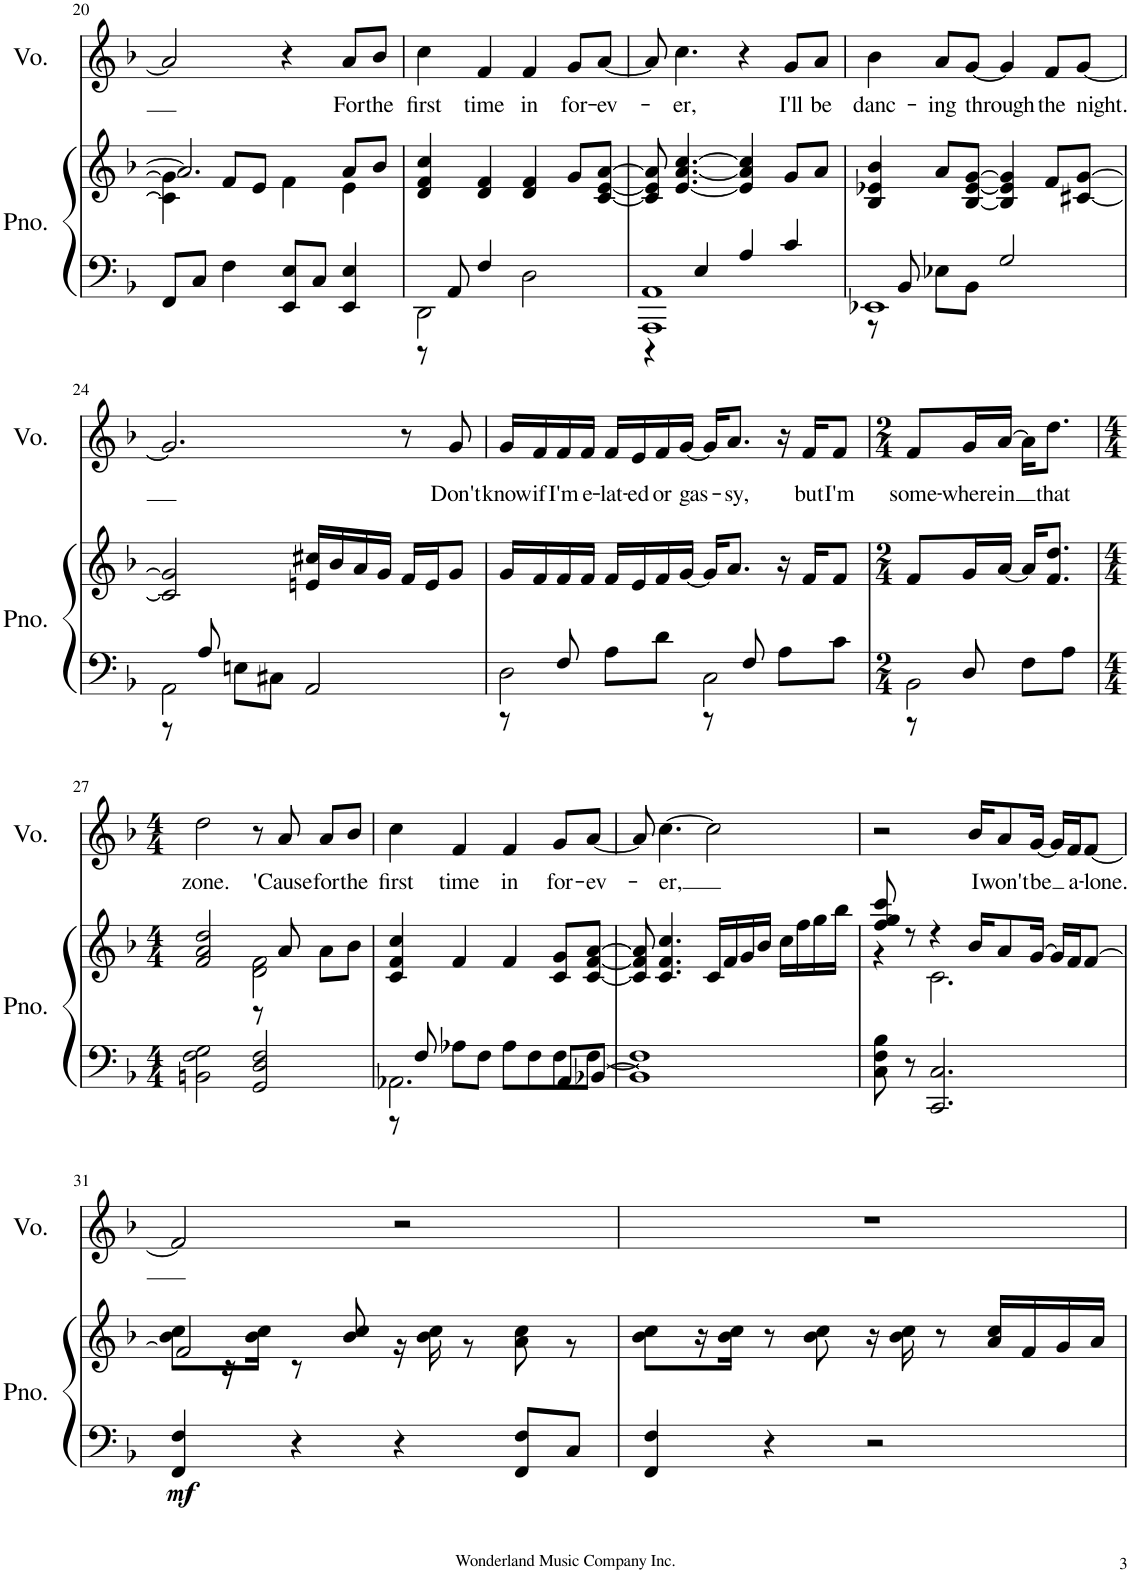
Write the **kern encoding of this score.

**kern	**kern	**dynam	**kern	**text
*part2	*part2	*part2	*part1	*part1
*staff3	*staff2	*staff2/3	*staff1	*staff1
*I"Piano	*	*	*I"Voice	*
*I'Pno.	*	*	*I'Vo.	*
!!LO:PB:g=z
*clefF4	*clefG2	*	*clefG2	*
*k[b-]	*k[b-]	*	*k[b-]	*
*M4/4	*M4/4	*	*M4/4	*
=20	=20	=20	=20	=20
*	*^	*	*	*
8FF/L	4c\] 4g\]	2.a/]	.	2a/]	.
8C/J	.	.	.	.	.
4F\	8f/L	.	.	.	.
.	8e/J	.	.	.	.
8EE/ 8E/L	4f\	.	.	4r	.
8C/J	.	.	.	.	.
!	!	!	!	!	!LO:LY:b
4EE/ 4E/	8a/L	4e\	.	8a/L	For
!	!	!	!	!	!LO:LY:b
.	8b-/J	.	.	8b-/J	the
*	*v	*v	*	*	*
=21	=21	=21	=21	=21
*^	*	*	*	*
!	!	!	!	!	!LO:LY:b
2DD\	8r	4d/ 4f/ 4cc/	.	4cc\	first
.	8AA/	.	.	.	.
!	!	!	!	!	!LO:LY:b
.	4F/	4d/ 4f/	.	4f/	time
!	!	!	!	!	!LO:LY:b
2D\	2ryy	4d/ 4f/	.	4f/	in
!	!	!	!	!	!LO:LY:b
.	.	8g/L	.	8g/L	for-
!	!	!	!	!	!LO:LY:b
.	.	[8c/ [8e/ [8a/J	.	[8a/J	-ev-
=22	=22	=22	=22	=22	=22
1AAA 1AA	4r	8c/] 8e/] 8a/]	.	8a/]	.
!	!	!	!	!	!LO:LY:b
.	.	[4.e/ [4.a/ [4.cc/	.	4.cc\	-er,
.	4E/	.	.	.	.
.	4A/	4e/] 4a/] 4cc/]	.	4r	.
!	!	!	!	!	!LO:LY:b
.	4c/	8g/L	.	8g/L	I'll
!	!	!	!	!	!LO:LY:b
.	.	8a/J	.	8a/J	be
=23	=23	=23	=23	=23	=23
!	!	!	!	!	!LO:LY:b
1EE-X	8r	4B-/ 4e-X/ 4b-/	.	4b-\	danc-
.	8BB-/	.	.	.	.
!	!	!	!	!	!LO:LY:b
.	8E-X\L	8a/L	.	8a/L	-ing
!	!	!	!	!	!LO:LY:b
.	8BB-\J	[8B-/ [8e-/ [8g/J	.	[8g/J	through
.	2G/	4B-/] 4e-/] 4g/]	.	4g/]	.
!	!	!	!	!	!LO:LY:b
.	.	8f/L	.	8f/L	the
!	!	!	!	!	!LO:LY:b
.	.	[8c#X/ [8g/J	.	[8g/J	night.
!!LO:LB:g=z
=24	=24	=24	=24	=24	=24
2AA\	8r	2c#/] 2g/]	.	2.g/]	.
.	8A/	.	.	.	.
.	8En\L	.	.	.	.
.	8C#X\J	.	.	.	.
2AA/	2ryy	16en/ 16cc#X/LL	.	.	.
.	.	16b-/	.	.	.
.	.	16a/	.	.	.
.	.	16g/JJ	.	.	.
.	.	16f/LL	.	8r	.
.	.	16e/J	.	.	.
!	!	!	!	!	!LO:LY:b
.	.	8g/J	.	8g/	Don't
=25	=25	=25	=25	=25	=25
!	!	!	!	!	!LO:LY:b
2D\	8r	16g/LL	.	16g/LL	know
!	!	!	!	!	!LO:LY:b
.	.	16f/	.	16f/	if
!	!	!	!	!	!LO:LY:b
.	8F/	16f/	.	16f/	I'm
!	!	!	!	!	!LO:LY:b
.	.	16f/JJ	.	16f/JJ	e-
!	!	!	!	!	!LO:LY:b
.	8A\L	16f/LL	.	16f/LL	-lat-
!	!	!	!	!	!LO:LY:b
.	.	16e/	.	16e/	-ed
!	!	!	!	!	!LO:LY:b
.	8d\J	16f/	.	16f/	or
!	!	!	!	!	!LO:LY:b
.	.	[16g/JJ	.	[16g/JJ	gas-
2C\	8r	16g/KL]	.	16g/KL]	.
!	!	!	!	!	!LO:LY:b
.	.	8.a/J	.	8.a/J	-sy,
.	8F/	.	.	.	.
.	8A\L	16r	.	16r	.
!	!	!	!	!	!LO:LY:b
.	.	16f/KL	.	16f/KL	but
!	!	!	!	!	!LO:LY:b
.	8c\J	8f/J	.	8f/J	I'm
=26	=26	=26	=26	=26	=26
*M2/4	*	*M2/4	*	*M2/4	*
!	!	!	!	!	!LO:LY:b
2BB-\	8r	8f/L	.	8f/L	some-
!	!	!	!	!	!LO:LY:b
.	8D/	16g/L	.	16g/L	-where
!	!	!	!	!	!LO:LY:b
.	.	[16a/JJ	.	[16a/JJ	in
.	8F\L	16a/KL]	.	16a\KL]	.
!	!	!	!	!	!LO:LY:b
.	.	8.f/ 8.dd/J	.	8.dd\J	that
.	8A\J	.	.	.	.
*v	*v	*	*	*	*
!!LO:LB:g=z
=27	=27	=27	=27	=27
*M4/4	*M4/4	*	*M4/4	*
*^	*^	*	*	*
!	!	!	!	!	!	!LO:LY:b
*v	*v	*	*	*	*	*
2BBn\ 2F\ 2G\	2f/ 2a/ 2dd/	2ryy	.	2dd\	zone.
2GG/ 2D/ 2F/	2d\ 2f\	8r	.	8r	.
!	!	!	!	!	!LO:LY:b
.	.	8a/	.	8a/	'Cause
!	!	!	!	!	!LO:LY:b
.	.	8a\L	.	8a/L	for
!	!	!	!	!	!LO:LY:b
.	.	8b-\J	.	8b-/J	the
=28	=28	=28	=28	=28	=28
*^	*	*	*	*	*
!	!	!	!	!	!	!LO:LY:b
*	*	*v	*v	*	*	*
2.AA-X\	8r	4c/ 4f/ 4cc/	.	4cc\	first
.	8F/	.	.	.	.
!	!	!	!	!	!LO:LY:b
.	8A-X\L	4f/	.	4f/	time
.	8F\J	.	.	.	.
!	!	!	!	!	!LO:LY:b
.	8A-\L	4f/	.	4f/	in
.	8F\	.	.	.	.
!	!	!	!	!	!LO:LY:b
8AA-/L	8F\	8c/ 8g/L	.	8g/L	for-
!	!	!	!	!	!LO:LY:b
[8BB-X/J	[8F\J	[8c/ [8f/ [8a/J	.	[8a/J	-ev-
=29	=29	=29	=29	=29	=29
1BB-]	1F]	8c/] 8f/] 8a/]	.	8a/]	.
!	!	!	!	!	!LO:LY:b
.	.	4.c/ 4.f/ 4.cc/	.	[4.cc\	-er,
.	.	16c/LL	.	2cc\]	.
.	.	16f/	.	.	.
.	.	16g/	.	.	.
.	.	16b-/JJ	.	.	.
.	.	16cc\LL	.	.	.
.	.	16ff\	.	.	.
.	.	16gg\	.	.	.
.	.	16bb-\JJ	.	.	.
*v	*v	*	*	*	*
=30	=30	=30	=30	=30
*	*^	*	*	*
8C\ 8F\ 8B-\	8ff/ 8gg/ 8ccc/	4r	.	2r	.
8r	8r	.	.	.	.
2.CC/ 2.C/	4r	2.c\	.	.	.
!	!	!	!	!	!LO:LY:b
.	16b-/KL	.	.	16b-/KL	I
!	!	!	!	!	!LO:LY:b
.	8a/	.	.	8a/	won't
!	!	!	!	!	!LO:LY:b
.	[16g/Jk	.	.	[16g/Jk	be
.	16g/LL]	.	.	16g/LL]	.
!	!	!	!	!	!LO:LY:b
.	16f/J	.	.	16f/J	a-
!	!	!	!	!	!LO:LY:b
.	[8f/J	.	.	[8f/J	-lone.
!!LO:LB:g=z
=31	=31	=31	=31	=31	=31
!	!	!	!LO:DY:b=2	!	!
4FF/ 4F/	2f/]	8b-\ 8cc\L	mf	2f/]	.
.	.	16r	.	.	.
.	.	16b-\ 16cc\JJ	.	.	.
4r	.	8r	.	.	.
.	.	8b-/ 8cc/	.	.	.
4r	2ryy	16r	.	2r	.
.	.	16b-\ 16cc\	.	.	.
.	.	8r	.	.	.
8FF/ 8F/L	.	8a\ 8cc\	.	.	.
8C/J	.	8r	.	.	.
*	*v	*v	*	*	*
=32	=32	=32	=32	=32
4FF/ 4F/	8b-\ 8cc\L	.	1r	.
.	16r	.	.	.
.	16b-\ 16cc\JJ	.	.	.
4r	8r	.	.	.
.	8b-\ 8cc\	.	.	.
2r	16r	.	.	.
.	16b-\ 16cc\	.	.	.
.	8r	.	.	.
.	16a/ 16cc/LL	.	.	.
.	16f/	.	.	.
.	16g/	.	.	.
.	16a/JJ	.	.	.
=	=	=	=	=
*-	*-	*-	*-	*-
